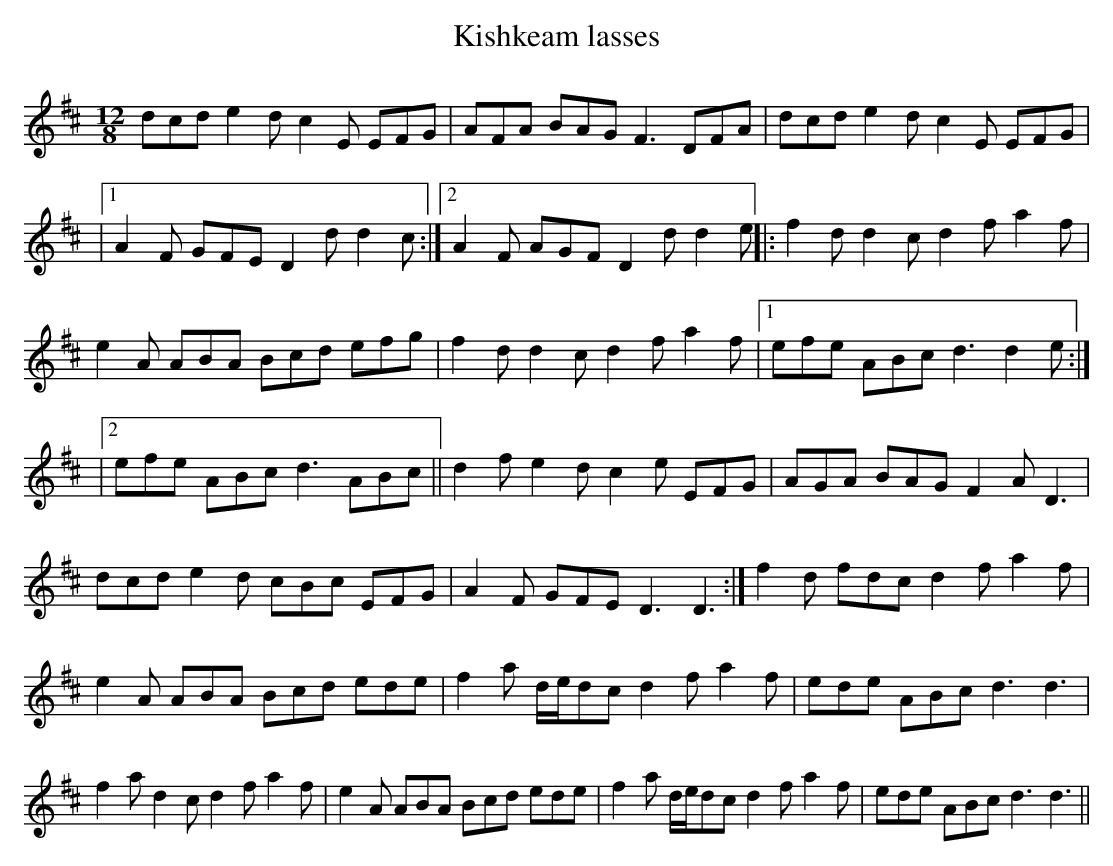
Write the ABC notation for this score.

X:1
T:Kishkeam lasses
M:12/8
L:1/8
K:Dmaj
dcd e2d c2E EFG|AFA BAG F3 DFA| dcd e2d c2E EFG|
|1A2F GFE D2d d2c:|2A2F AGF D2d d2e||:f2d d2c d2f a2f|
e2A ABA Bcd efg| f2d d2c d2f a2f|1efe ABc d3 d2e:|
|2efe ABc d3 ABc|| d2f e2d c2e EFG|AGA BAG F2A D3|
dcd e2d cBc EFG|A2F GFE D3 D3 :| f2d fdc d2f a2f|
e2A ABA Bcd ede| f2a d/e/dc d2f a2f|ede ABc d3 d3|
f2a d2c d2f a2f|e2A ABA Bcd ede| f2a d/e/dc d2f a2f|ede ABc d3 d3||
